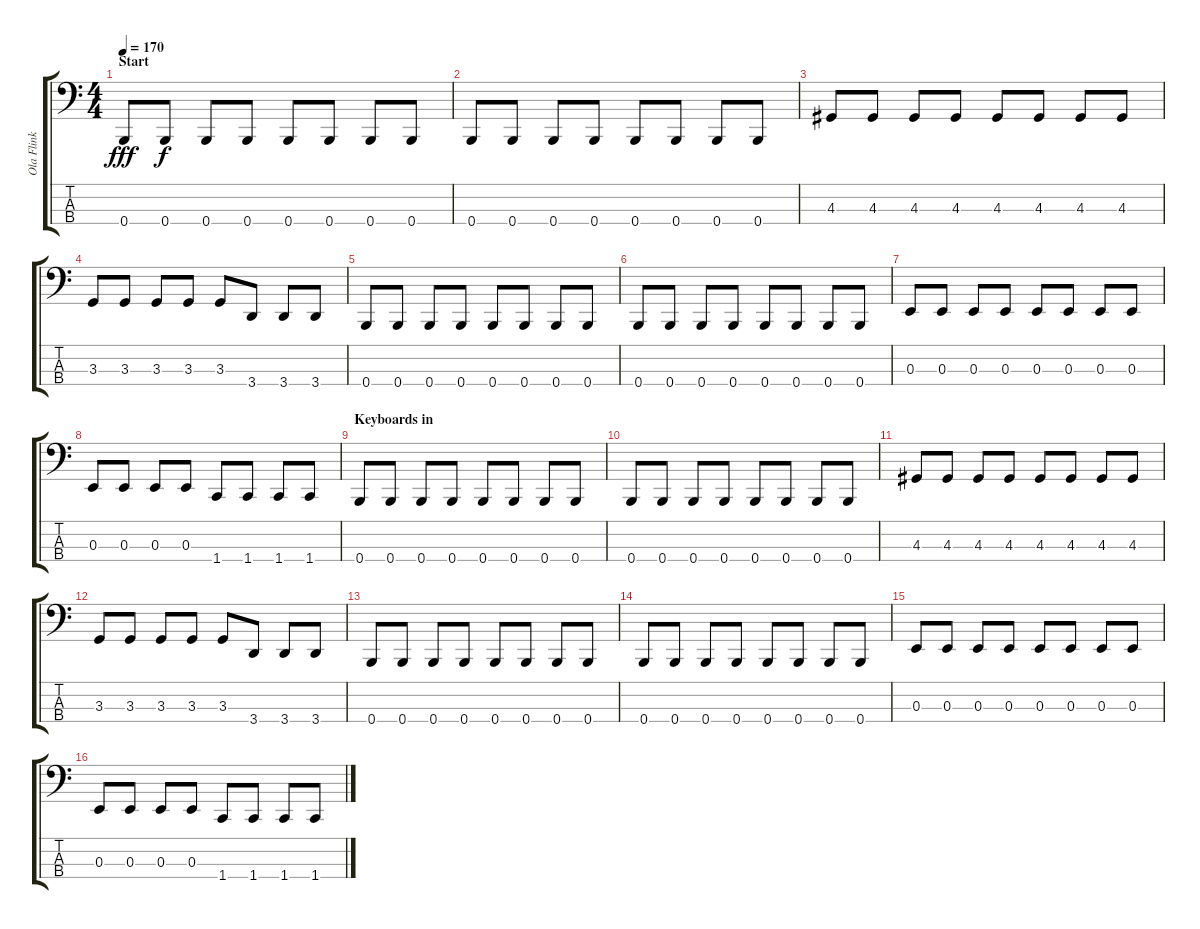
\track ("Ola Flink -Bass-" "Ola Flink ") {instrument electricbasspick}
\staff {score tabs}
\tuning (Eb2 A1 E1 B0) {hide}
\ts (4 4)
\section ("" "Start")
\tempo 170
\clef f4
\ks c
0.4.8{dy fff instrument electricbasspick} 0.4.8{dy f} 0.4.8 0.4.8 0.4.8 0.4.8 0.4.8 0.4.8 |
0.4.8 0.4.8 0.4.8 0.4.8 0.4.8 0.4.8 0.4.8 0.4.8 |
4.3.8 4.3.8 4.3.8 4.3.8 4.3.8 4.3.8 4.3.8 4.3.8 |
3.3.8 3.3.8 3.3.8 3.3.8 3.3.8 3.4.8 3.4.8 3.4.8 |
0.4.8 0.4.8 0.4.8 0.4.8 0.4.8 0.4.8 0.4.8 0.4.8 |
0.4.8 0.4.8 0.4.8 0.4.8 0.4.8 0.4.8 0.4.8 0.4.8 |
0.3.8 0.3.8 0.3.8 0.3.8 0.3.8 0.3.8 0.3.8 0.3.8 |
0.3.8 0.3.8 0.3.8 0.3.8 1.4.8 1.4.8 1.4.8 1.4.8 |
\section ("" "Keyboards in")
0.4.8 0.4.8 0.4.8 0.4.8 0.4.8 0.4.8 0.4.8 0.4.8 |
0.4.8 0.4.8 0.4.8 0.4.8 0.4.8 0.4.8 0.4.8 0.4.8 |
4.3.8 4.3.8 4.3.8 4.3.8 4.3.8 4.3.8 4.3.8 4.3.8 |
3.3.8 3.3.8 3.3.8 3.3.8 3.3.8 3.4.8 3.4.8 3.4.8 |
0.4.8 0.4.8 0.4.8 0.4.8 0.4.8 0.4.8 0.4.8 0.4.8 |
0.4.8 0.4.8 0.4.8 0.4.8 0.4.8 0.4.8 0.4.8 0.4.8 |
0.3.8 0.3.8 0.3.8 0.3.8 0.3.8 0.3.8 0.3.8 0.3.8 |
0.3.8 0.3.8 0.3.8 0.3.8 1.4.8 1.4.8 1.4.8 1.4.8
